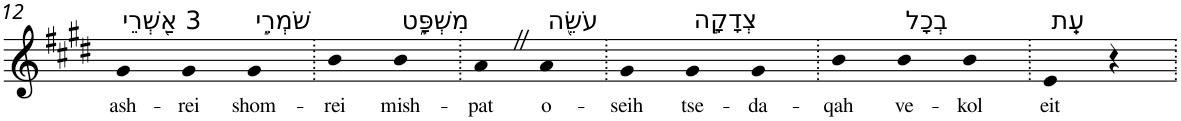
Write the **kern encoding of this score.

**kern	**text
*part1	*part1
*staff1	*staff1
*I"Piano	*
*I'Pno	*
!!LO:PB:g=z
*clefG2	*
*k[f#c#g#d#]	*
*E:	*
=12	=12
!LO:TX:a:t=3 אַ֭שְׁרֵי	!
!	!LO:LY:b
4g#	ash-
!	!LO:LY:b
4g#	-rei
!LO:TX:a:t=שֹׁמְרֵ֣י	!
!	!LO:LY:b
4g#	shom-
=13.	=13.
!	!LO:LY:b
4b	-rei
!LO:TX:a:t=מִשְׁפָּ֑ט	!
!	!LO:LY:b
4b	mish-
=14.	=14.
!	!LO:LY:b
4aZ	-pat
!LO:TX:a:t=עֹשֵׂ֖ה	!
!	!LO:LY:b
4a	o-
=15.	=15.
!	!LO:LY:b
4g#	-seih
!LO:TX:a:t=צְדָקָ֣ה	!
!	!LO:LY:b
4g#	tse-
!	!LO:LY:b
4g#	-da-
=16.	=16.
!	!LO:LY:b
4b	-qah
!LO:TX:a:t=בְכָל	!
!	!LO:LY:b
4b	ve-
!	!LO:LY:b
4b	-kol
=17.	=17.
!LO:TX:a:t=עֵֽת	!
!	!LO:LY:b
4e	eit
4r	.
=.	=.
*-	*-
